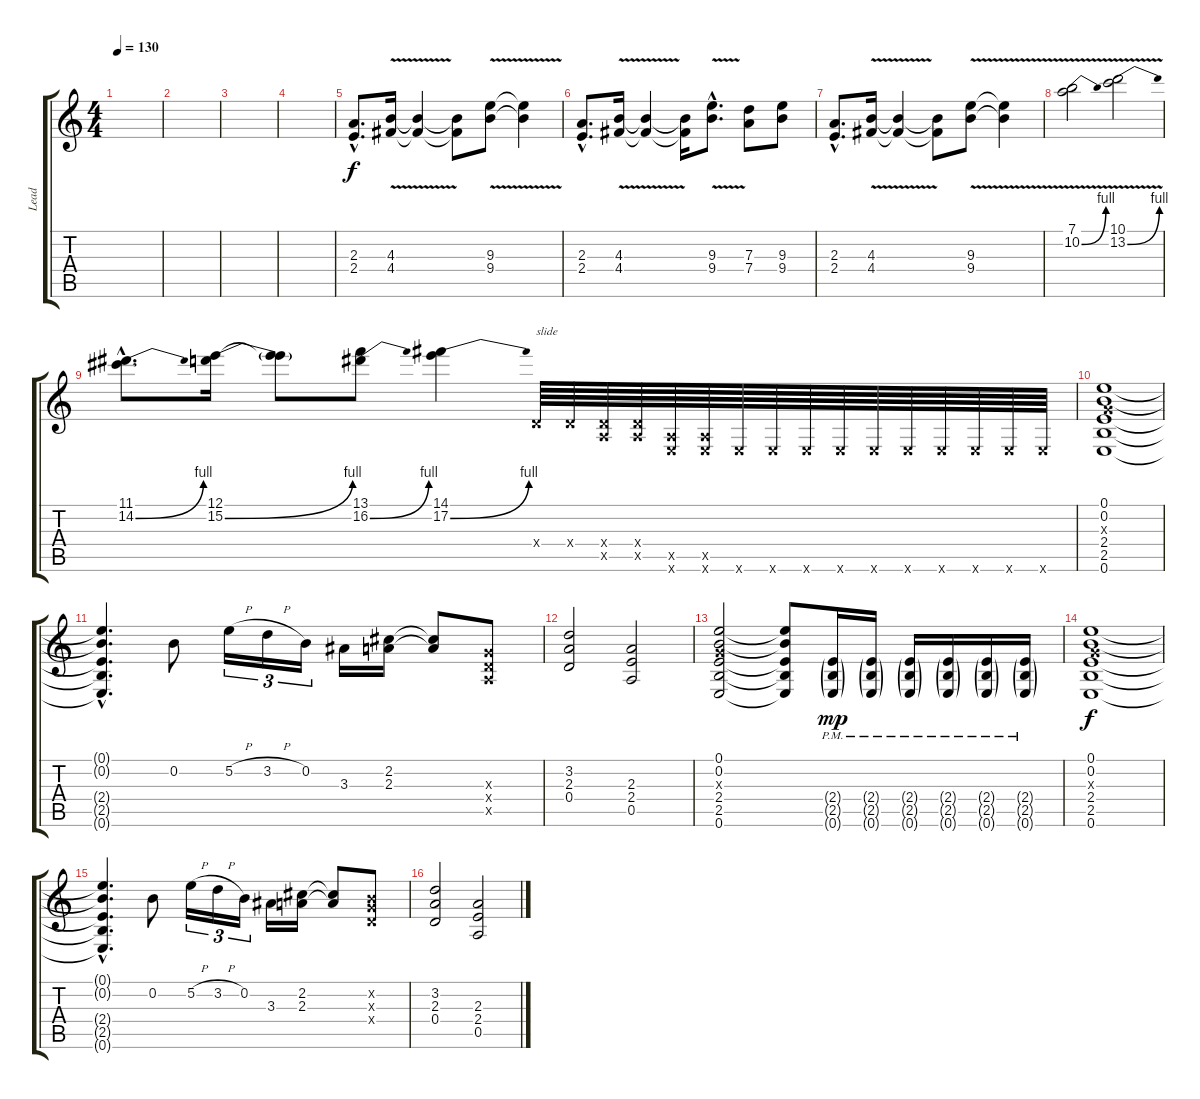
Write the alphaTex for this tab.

\track ("Lead " "Lead ") {instrument distortionguitar}
\staff {score tabs}
\tuning (E4 B3 G3 D3 A2 E2) {hide}
\ts (4 4)
\tempo 130
\clef g2
\ks c
|
|
|
|
(2.3{hac} 2.4{hac}).8{d} (4.3{v} 4.4).16 (4.3{t} 4.4{t}).4 (4.3{t} 4.4{t}).8 (9.3 9.4{v}).8 (9.3{t} 9.4{t}).4 |
(2.3{hac} 2.4{hac}).8{d} (4.3{v} 4.4).16 (4.3{t} 4.4{t}).4 (4.3{t} 4.4{t}).16 (9.3{v hac} 9.4{hac}).8{d} (7.3 7.4).8 (9.3 9.4).8 |
(2.3{hac} 2.4{hac}).8{d} (4.3{v} 4.4).16 (4.3{t} 4.4{t}).4 (4.3{t} 4.4{t}).8 (9.3{v} 9.4).8 (9.3{t} 9.4{t}).4 |
(7.1 10.2{be (bend 0 0 60 4) v}).2 (10.1 13.2{be (bend 0 0 60 4) v}).2 |
(11.1{hac} 14.2{be (bend 0 0 60 4) hac}).8{d} (12.1 15.2{be (bend 0 0 60 4)}).16 (12.1{t} 15.2{t}).8 (13.1 16.2{be (bend 0 0 60 4)}).8 (14.1 17.2{be (bend 0 0 60 4)}).4 0.4{x}.64{txt "slide"} 0.4{x}.64 (0.4{x} 0.5{x}).64 (0.4{x} 0.5{x}).64 (0.5{x} 0.6{x}).64 (0.5{x} 0.6{x}).64 0.6{x}.64 0.6{x}.64 0.6{x}.64 0.6{x}.64 0.6{x}.64 0.6{x}.64 0.6{x}.64 0.6{x}.64 0.6{x}.64 0.6{x}.64 |
(0.1 0.2 0.3{x} 2.4 2.5 0.6).1 |
(0.1{hac t} 0.2{hac t} 2.4{hac t} 2.5{hac t} 0.6{hac t}).4{d} 0.2.8 5.2{h}.16{tu (3 2)} 3.2{h}.16{tu (3 2)} 0.2.16{tu (3 2)} 3.3.16 (2.2 2.3).16 (2.2{t} 2.3{t}).8 (0.3{x} 0.4{x} 0.5{x}).8 |
(3.2 2.3 0.4).2 (2.3 2.4 0.5).2 |
(0.1 0.2 0.3{x} 2.4 2.5 0.6).2 (0.1{t} 0.2{t} 2.4{t} 2.5{t} 0.6{t}).8 (2.4{g} 2.5{g} 0.6{g pm}).16{dy mp} (2.4{g} 2.5{g} 0.6{g pm}).16 (2.4{g} 2.5{g} 0.6{g pm}).16 (2.4{g} 2.5{g} 0.6{g pm}).16 (2.4{g} 2.5{g} 0.6{g pm}).16 (2.4{g} 2.5{g} 0.6{g pm}).16 |
(0.1 0.2 0.3{x} 2.4 2.5 0.6).1{dy f} |
(0.1{hac t} 0.2{hac t} 2.4{hac t} 2.5{hac t} 0.6{hac t}).4{d} 0.2.8 5.2{h}.16{tu (3 2)} 3.2{h}.16{tu (3 2)} 0.2.16{tu (3 2)} 3.3.16 (2.2 2.3).16 (2.2{t} 2.3{t}).8 (0.2{x} 0.3{x} 0.4{x}).8 |
(3.2 2.3 0.4).2 (2.3 2.4 0.5).2
